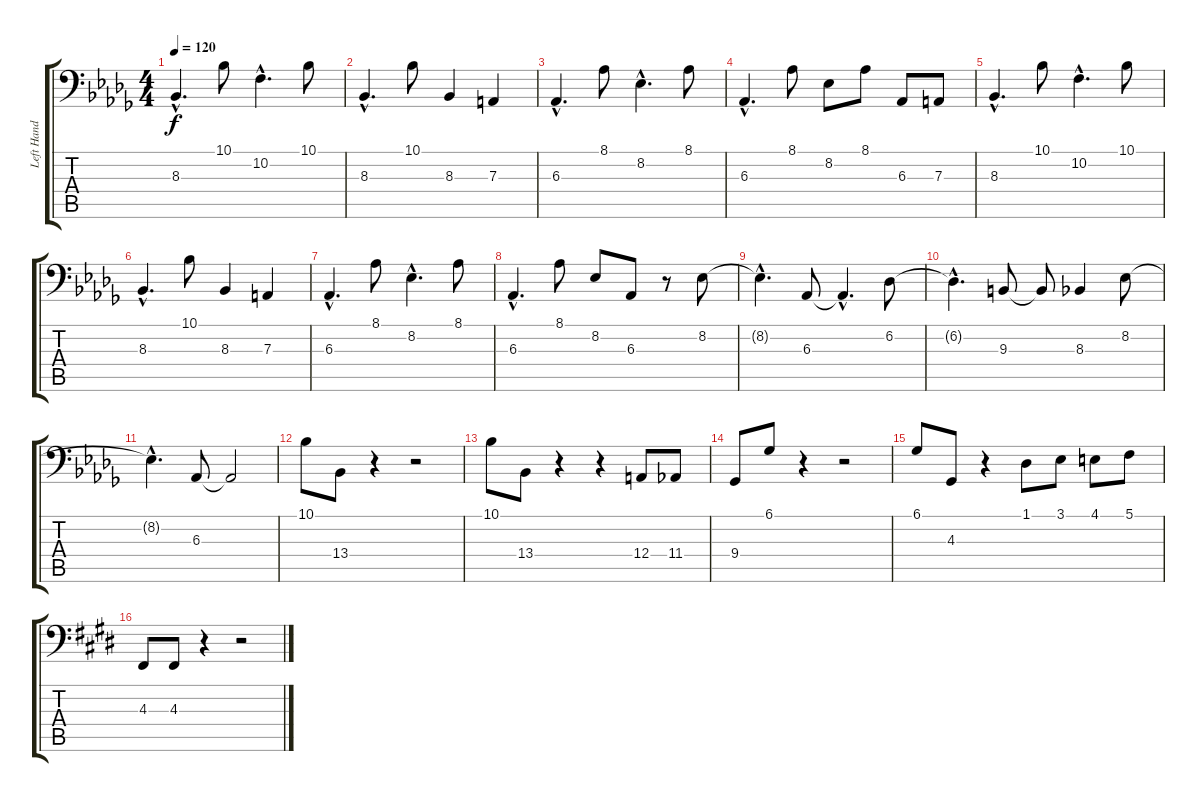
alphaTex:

\track ("Left Hand" "Left Hand") {instrument brightacousticpiano}
\staff {score tabs}
\tuning (C3 G2 D2 A1 E1 B0) {hide}
\ts (4 4)
\tempo 120
\clef f4
\ks db
8.3{hac}.4{d dy f} 10.1.8 10.2{hac}.4{d} 10.1.8 |
8.3{hac}.4{d} 10.1.8 8.3.4 7.3.4 |
6.3{hac}.4{d} 8.1.8 8.2{hac}.4{d} 8.1.8 |
6.3{hac}.4{d} 8.1.8 8.2.8 8.1.8 6.3.8 7.3.8 |
8.3{hac}.4{d} 10.1.8 10.2{hac}.4{d} 10.1.8 |
8.3{hac}.4{d} 10.1.8 8.3.4 7.3.4 |
6.3{hac}.4{d} 8.1.8 8.2{hac}.4{d} 8.1.8 |
6.3{hac}.4{d} 8.1.8 8.2.8 6.3.8 r.8 8.2.8 |
8.2{hac t}.4{d} 6.3.8 6.3{hac t}.4{d} 6.2.8 |
6.2{hac t}.4{d} 9.3.8 9.3{t}.8 8.3.4 8.2.8 |
8.2{hac t}.4{d} 6.3.8 6.3{t}.2 |
10.1.8 13.4.8 r.4 r.2 |
10.1.8 13.4.8 r.4 r.4 12.4.8 11.4.8 |
9.4.8 6.1.8 r.4 r.2 |
6.1.8 4.3.8 r.4 1.1.8 3.1.8 4.1.8 5.1.8 |
\ks e
4.3.8 4.3.8 r.4 r.2
